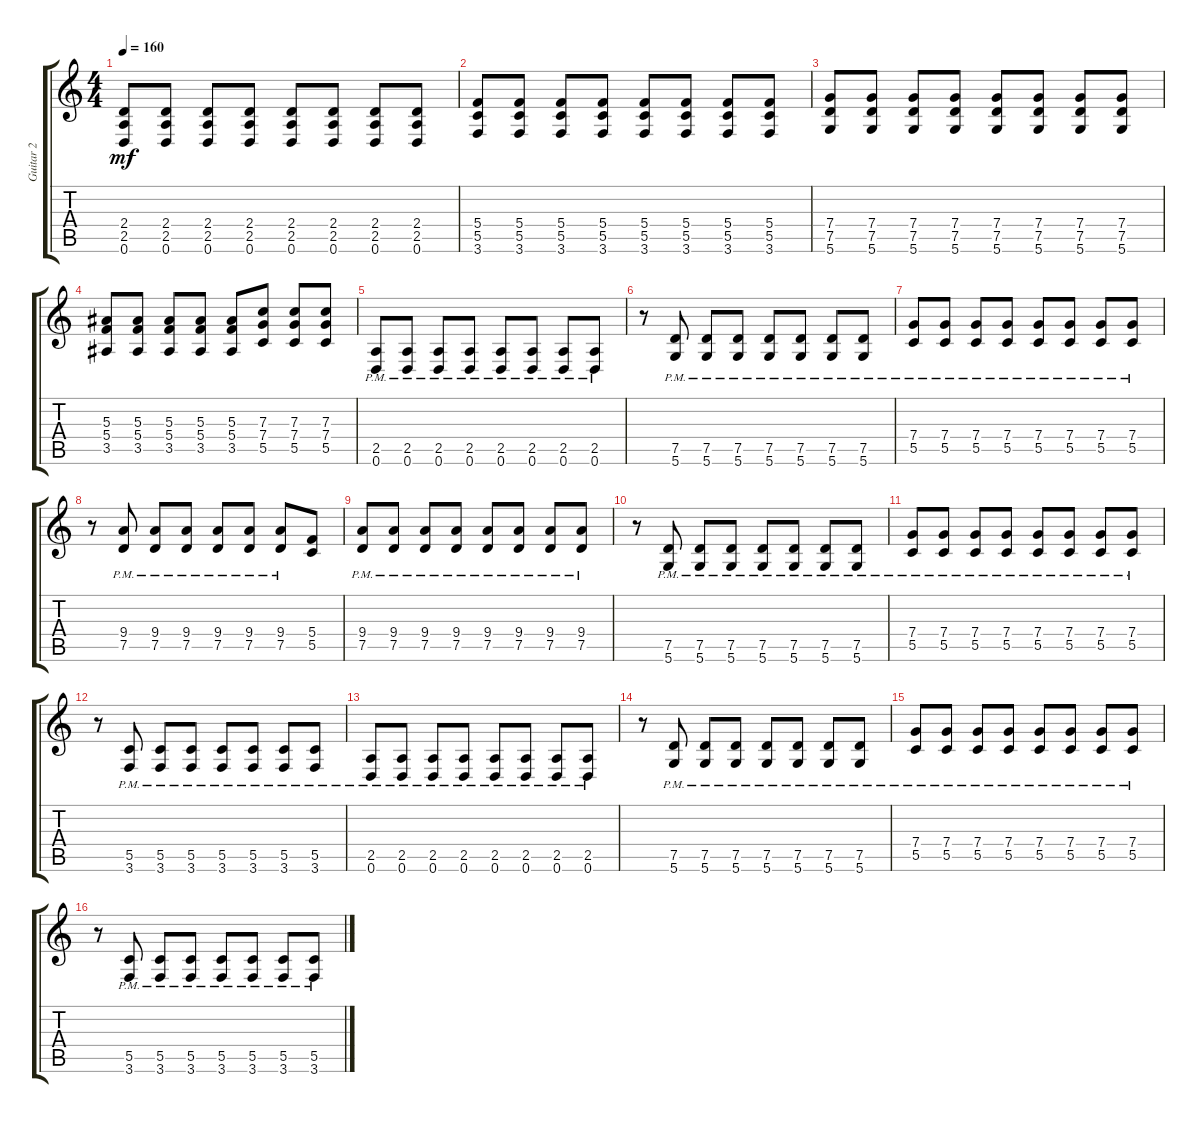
\track ("Guitar 2" "Guitar 2") {instrument distortionguitar}
\staff {score tabs}
\tuning (D4 A3 F3 C3 G2 D2) {hide}
\ts (4 4)
\tempo 160
\clef g2
\ks c
(2.4 2.5 0.6).8{dy mf} (2.4 2.5 0.6).8 (2.4 2.5 0.6).8 (2.4 2.5 0.6).8 (2.4 2.5 0.6).8 (2.4 2.5 0.6).8 (2.4 2.5 0.6).8 (2.4 2.5 0.6).8 |
(5.4 5.5 3.6).8 (5.4 5.5 3.6).8 (5.4 5.5 3.6).8 (5.4 5.5 3.6).8 (5.4 5.5 3.6).8 (5.4 5.5 3.6).8 (5.4 5.5 3.6).8 (5.4 5.5 3.6).8 |
(7.4 7.5 5.6).8 (7.4 7.5 5.6).8 (7.4 7.5 5.6).8 (7.4 7.5 5.6).8 (7.4 7.5 5.6).8 (7.4 7.5 5.6).8 (7.4 7.5 5.6).8 (7.4 7.5 5.6).8 |
(5.3 5.4 3.5).8 (5.3 5.4 3.5).8 (5.3 5.4 3.5).8 (5.3 5.4 3.5).8 (5.3 5.4 3.5).8 (7.3 7.4 5.5).8 (7.3 7.4 5.5).8 (7.3 7.4 5.5).8 |
(2.5{pm} 0.6{pm}).8 (2.5{pm} 0.6{pm}).8 (2.5{pm} 0.6{pm}).8 (2.5{pm} 0.6{pm}).8 (2.5{pm} 0.6{pm}).8 (2.5{pm} 0.6{pm}).8 (2.5{pm} 0.6{pm}).8 (2.5{pm} 0.6{pm}).8 |
r.8 (7.5{pm} 5.6{pm}).8 (7.5{pm} 5.6{pm}).8 (7.5{pm} 5.6{pm}).8 (7.5{pm} 5.6{pm}).8 (7.5{pm} 5.6{pm}).8 (7.5{pm} 5.6{pm}).8 (7.5{pm} 5.6{pm}).8 |
(7.4{pm} 5.5{pm}).8 (7.4{pm} 5.5{pm}).8 (7.4{pm} 5.5{pm}).8 (7.4{pm} 5.5{pm}).8 (7.4{pm} 5.5{pm}).8 (7.4{pm} 5.5{pm}).8 (7.4{pm} 5.5{pm}).8 (7.4{pm} 5.5{pm}).8 |
r.8 (9.4{pm} 7.5{pm}).8 (9.4{pm} 7.5{pm}).8 (9.4{pm} 7.5{pm}).8 (9.4{pm} 7.5{pm}).8 (9.4{pm} 7.5{pm}).8 (9.4{pm} 7.5{pm}).8 (5.4 5.5).8 |
(9.4{pm} 7.5{pm}).8 (9.4{pm} 7.5{pm}).8 (9.4{pm} 7.5{pm}).8 (9.4{pm} 7.5{pm}).8 (9.4{pm} 7.5{pm}).8 (9.4{pm} 7.5{pm}).8 (9.4{pm} 7.5{pm}).8 (9.4{pm} 7.5{pm}).8 |
r.8 (7.5{pm} 5.6{pm}).8 (7.5{pm} 5.6{pm}).8 (7.5{pm} 5.6{pm}).8 (7.5{pm} 5.6{pm}).8 (7.5{pm} 5.6{pm}).8 (7.5{pm} 5.6{pm}).8 (7.5{pm} 5.6{pm}).8 |
(7.4{pm} 5.5{pm}).8 (7.4{pm} 5.5{pm}).8 (7.4{pm} 5.5{pm}).8 (7.4{pm} 5.5{pm}).8 (7.4{pm} 5.5{pm}).8 (7.4{pm} 5.5{pm}).8 (7.4{pm} 5.5{pm}).8 (7.4{pm} 5.5{pm}).8 |
r.8 (5.5{pm} 3.6{pm}).8 (5.5{pm} 3.6{pm}).8 (5.5{pm} 3.6{pm}).8 (5.5{pm} 3.6{pm}).8 (5.5{pm} 3.6{pm}).8 (5.5{pm} 3.6{pm}).8 (5.5{pm} 3.6{pm}).8 |
(2.5{pm} 0.6{pm}).8 (2.5{pm} 0.6{pm}).8 (2.5{pm} 0.6{pm}).8 (2.5{pm} 0.6{pm}).8 (2.5{pm} 0.6{pm}).8 (2.5{pm} 0.6{pm}).8 (2.5{pm} 0.6{pm}).8 (2.5{pm} 0.6{pm}).8 |
r.8 (7.5{pm} 5.6{pm}).8 (7.5{pm} 5.6{pm}).8 (7.5{pm} 5.6{pm}).8 (7.5{pm} 5.6{pm}).8 (7.5{pm} 5.6{pm}).8 (7.5{pm} 5.6{pm}).8 (7.5{pm} 5.6{pm}).8 |
(7.4{pm} 5.5{pm}).8 (7.4{pm} 5.5{pm}).8 (7.4{pm} 5.5{pm}).8 (7.4{pm} 5.5{pm}).8 (7.4{pm} 5.5{pm}).8 (7.4{pm} 5.5{pm}).8 (7.4{pm} 5.5{pm}).8 (7.4{pm} 5.5{pm}).8 |
r.8 (5.5{pm} 3.6{pm}).8 (5.5{pm} 3.6{pm}).8 (5.5{pm} 3.6{pm}).8 (5.5{pm} 3.6{pm}).8 (5.5{pm} 3.6{pm}).8 (5.5{pm} 3.6{pm}).8 (5.5{pm} 3.6{pm}).8
